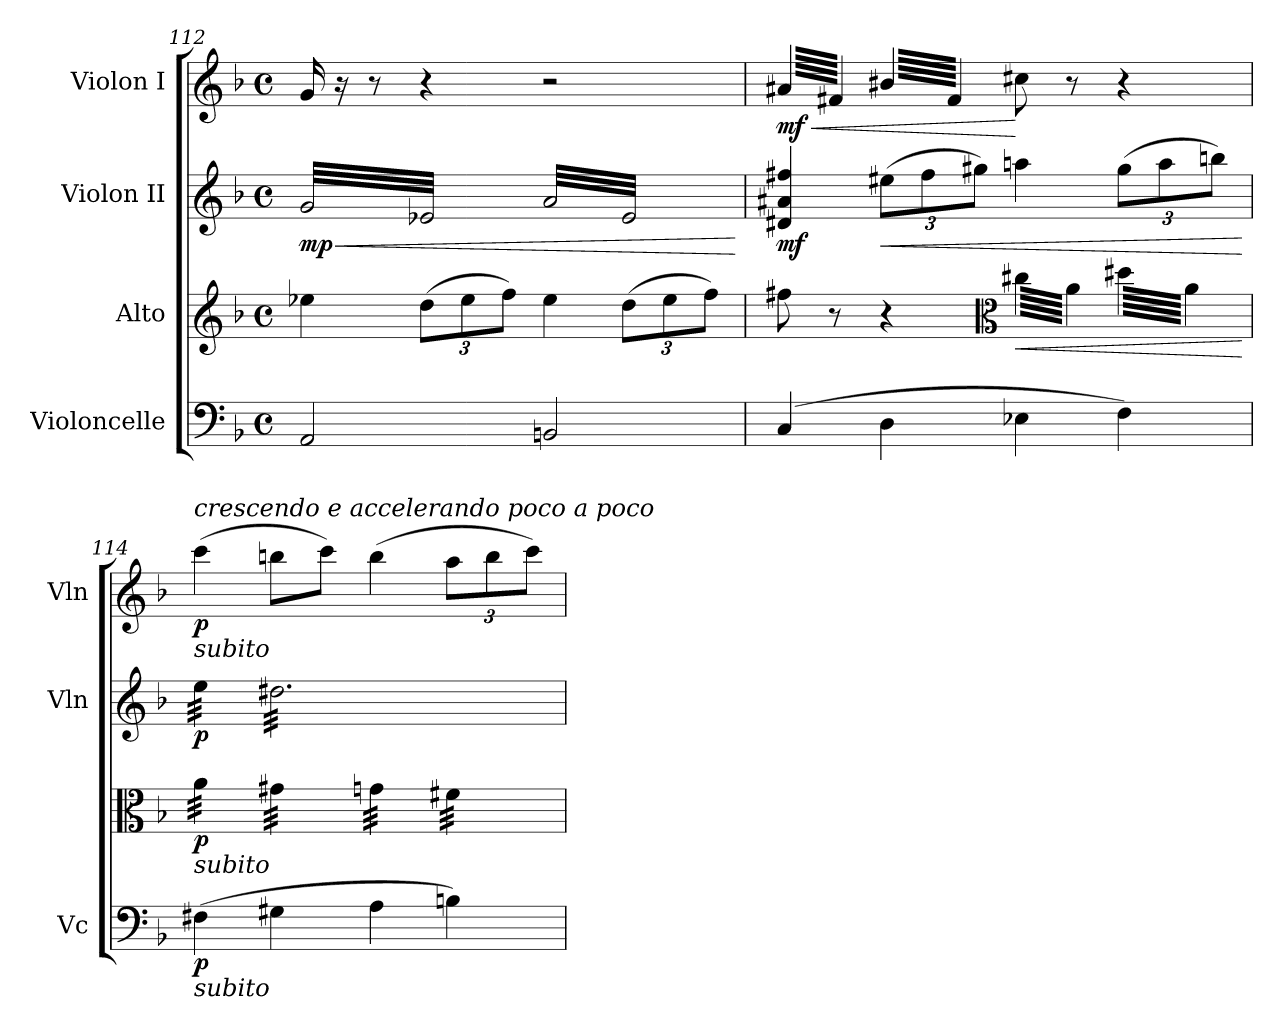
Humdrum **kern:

**kern	**dynam	**kern	**dynam	**kern	**dynam	**kern	**dynam
*part4	*part4	*part3	*part3	*part2	*part2	*part1	*part1
*staff4	*staff4	*staff3	*staff3	*staff2	*staff2	*staff1	*staff1
*I"Violoncelle	*	*I"Alto	*	*I"Violon II	*	*I"Violon I	*
*I'Vc	*	*	*	*I'Vln	*	*I'Vln	*
*clefF4	*	*clefG2	*	*clefG2	*	*clefG2	*
*k[b-]	*	*k[b-]	*	*k[b-]	*	*k[b-]	*
*M4/4	*	*M4/4	*	*M4/4	*	*M4/4	*
*met(c)	*	*met(c)	*	*met(c)	*	*met(c)	*
=112	=112	=112	=112	=112	=112	=112	=112
!	!	!	!	!	!LO:HP:b	!	!
!	!	!	!	!	!LO:DY:n=1:b	!	!
*	*	*	*	*tremolo	*	*	*
2AA/	.	4ee-X\	.	(<32g/LLL	< mp	16g/	.
.	.	.	.	32e-X/)	.	.	.
.	.	.	.	32g/	.	16r	.
.	.	.	.	32e-X/)	.	.	.
.	.	.	.	32g/	.	8r	.
.	.	.	.	32e-X/)	.	.	.
.	.	.	.	32g/	.	.	.
.	.	.	.	32e-X/)	.	.	.
*	*	*Xbrackettup	*	*	*	*	*
.	.	(>12dd\L	.	32g/	.	4r	.
.	.	.	.	32e-X/)	.	.	.
.	.	.	.	32g/	.	.	.
.	.	12ee-\	.	.	.	.	.
.	.	.	.	32e-X/)	.	.	.
.	.	.	.	32g/	.	.	.
.	.	.	.	32e-X/)	.	.	.
.	.	12ff\J)	.	.	.	.	.
.	.	.	.	32g/	.	.	.
.	.	.	.	32e-X/)JJJ	.	.	.
2BBn/	.	4ee-\	.	(<32a/LLL	.	2r	.
.	.	.	.	32e-/)	.	.	.
.	.	.	.	32a/	.	.	.
.	.	.	.	32e-/)	.	.	.
.	.	.	.	32a/	.	.	.
.	.	.	.	32e-/)	.	.	.
.	.	.	.	32a/	.	.	.
.	.	.	.	32e-/)	.	.	.
.	.	(>12dd\L	.	32a/	.	.	.
.	.	.	.	32e-/)	.	.	.
.	.	.	.	32a/	.	.	.
.	.	12ee-\	.	.	.	.	.
.	.	.	.	32e-/)	.	.	.
.	.	.	.	32a/	.	.	.
.	.	.	.	32e-/)	.	.	.
.	.	12ff\J)	.	.	.	.	.
.	.	.	.	32a/	.	.	.
.	.	.	.	32e-/)JJJ	.	.	.
*	*	*	*	*Xtremolo	*	*	*
.	.	.	.	.	[	.	.
!!LO:PB:g=z
=113	=113	=113	=113	=113	=113	=113	=113
!	!	!	!	!	!LO:DY:b	!	!LO:HP:b
!	!	!	!	!	!	!	!LO:DY:n=1:b
*	*	*	*	*	*	*tremolo	*
(>4C/	.	8ff#X\	.	4d#X/ 4a#X/ 4ff#X/	mf	(<64a#X/LLLL	< mf
.	.	.	.	.	.	64f#X/)	.
.	.	.	.	.	.	64a#X/	.
.	.	.	.	.	.	64f#X/)	.
.	.	.	.	.	.	64a#X/	.
.	.	.	.	.	.	64f#X/)	.
.	.	.	.	.	.	64a#X/	.
.	.	.	.	.	.	64f#X/)	.
.	.	8r	.	.	.	64a#X/	.
.	.	.	.	.	.	64f#X/)	.
.	.	.	.	.	.	64a#X/	.
.	.	.	.	.	.	64f#X/)	.
.	.	.	.	.	.	64a#X/	.
.	.	.	.	.	.	64f#X/)	.
.	.	.	.	.	.	64a#X/	.
.	.	.	.	.	.	64f#X/)JJJJ	.
*	*	*	*	*Xbrackettup	*	*	*
!	!	!	!	!	!LO:HP:b	!	!
4D\	.	4r	.	(>12ee#X\L	<	(<64b#X/LLLL	.
.	.	.	.	.	.	64f#/)	.
.	.	.	.	.	.	64b#X/	.
.	.	.	.	.	.	64f#/)	.
.	.	.	.	.	.	64b#X/	.
.	.	.	.	.	.	64f#/)	.
.	.	.	.	12ff#\	.	.	.
.	.	.	.	.	.	64b#X/	.
.	.	.	.	.	.	64f#/)	.
.	.	.	.	.	.	64b#X/	.
.	.	.	.	.	.	64f#/)	.
.	.	.	.	.	.	64b#X/	.
.	.	.	.	12gg#X\J)	.	.	.
.	.	.	.	.	.	64f#/)	.
.	.	.	.	.	.	64b#X/	.
.	.	.	.	.	.	64f#/)	.
.	.	.	.	.	.	64b#X/	.
.	.	.	.	.	.	64f#/)JJJJ	.
*	*	*	*	*	*	*Xtremolo	*
*	*	*clefC3	*	*	*	*	*
!	!	!	!LO:HP:b	!	!	!	!
*	*	*tremolo	*	*	*	*	*
4E-i\	.	(>64cc#X\LLLL	<	4aan\	.	8cc#X\	[
.	.	64a\)	.	.	.	.	.
.	.	64cc#X\	.	.	.	.	.
.	.	64a\)	.	.	.	.	.
.	.	64cc#X\	.	.	.	.	.
.	.	64a\)	.	.	.	.	.
.	.	64cc#X\	.	.	.	.	.
.	.	64a\)	.	.	.	.	.
.	.	64cc#X\	.	.	.	8r	.
.	.	64a\)	.	.	.	.	.
.	.	64cc#X\	.	.	.	.	.
.	.	64a\)	.	.	.	.	.
.	.	64cc#X\	.	.	.	.	.
.	.	64a\)	.	.	.	.	.
.	.	64cc#X\	.	.	.	.	.
.	.	64a\)JJJJ	.	.	.	.	.
4F\)	.	(>64dd#X\LLLL	.	(>12gg#\L	.	4r	.
.	.	64a\)	.	.	.	.	.
.	.	64dd#X\	.	.	.	.	.
.	.	64a\)	.	.	.	.	.
.	.	64dd#X\	.	.	.	.	.
.	.	64a\)	.	.	.	.	.
.	.	.	.	12aa\	.	.	.
.	.	64dd#X\	.	.	.	.	.
.	.	64a\)	.	.	.	.	.
.	.	64dd#X\	.	.	.	.	.
.	.	64a\)	.	.	.	.	.
.	.	64dd#X\	.	.	.	.	.
.	.	.	.	12bbn\J)	.	.	.
.	.	64a\)	.	.	.	.	.
.	.	64dd#X\	.	.	.	.	.
.	.	64a\)	.	.	.	.	.
.	.	64dd#X\	.	.	.	.	.
.	.	64a\)JJJJ	.	.	.	.	.
.	.	.	[	.	[	.	.
=114	=114	=114	=114	=114	=114	=114	=114
!	!	!	!	!	!	!LO:TX:b:i:t=subito	!
!	!	!	!	!	!	!LO:TX:i:t=crescendo e accelerando poco a poco	!
!	!	!	!	!LO:TX:b:i:t=subito	!	!	!
!	!	!LO:TX:b:i:t=subito	!	!	!	!	!
!LO:TX:b:i:t=subito	!	!	!	!	!	!	!
!	!LO:DY:b	!	!LO:DY:b	!	!LO:DY:b	!	!LO:DY:b
*	*	*	*	*tremolo	*	*	*
(>4F#X\	p	32a\LLL	p	32ee\LLL	p	(>4ccc\	p
.	.	.	.	.	.	.	.
.	.	32a\	.	32ee\	.	.	.
.	.	.	.	.	.	.	.
.	.	32a\	.	32ee\	.	.	.
.	.	.	.	.	.	.	.
.	.	32a\	.	32ee\	.	.	.
.	.	.	.	.	.	.	.
.	.	32a\	.	32ee\	.	.	.
.	.	32a\	.	32ee\	.	.	.
.	.	32a\	.	32ee\	.	.	.
.	.	32a\JJJ	.	32ee\JJJ	.	.	.
4G#X\	.	32g#X\LLL	.	32dd#X\LLL	.	8bbn\L	.
.	.	32g#X\	.	32dd#X\	.	.	.
.	.	32g#X\	.	32dd#X\	.	.	.
.	.	32g#X\	.	32dd#X\	.	.	.
.	.	32g#X\	.	32dd#X\	.	8ccc\J)	.
.	.	32g#X\	.	32dd#X\	.	.	.
.	.	32g#X\	.	32dd#X\	.	.	.
.	.	32g#X\JJJ	.	32dd#X\	.	.	.
4A\	.	32gn\LLL	.	32dd#X\	.	(>4bb\	.
.	.	32gn\	.	32dd#X\	.	.	.
.	.	32gn\	.	32dd#X\	.	.	.
.	.	32gn\	.	32dd#X\	.	.	.
.	.	32gn\	.	32dd#X\	.	.	.
.	.	32gn\	.	32dd#X\	.	.	.
.	.	32gn\	.	32dd#X\	.	.	.
.	.	32gn\JJJ	.	32dd#X\	.	.	.
*	*	*	*	*	*	*Xbrackettup	*
4Bn\)	.	32f#X\LLL	.	32dd#X\	.	12aa\L	.
.	.	32f#X\	.	32dd#X\	.	.	.
.	.	32f#X\	.	32dd#X\	.	.	.
.	.	.	.	.	.	12bb\	.
.	.	32f#X\	.	32dd#X\	.	.	.
.	.	32f#X\	.	32dd#X\	.	.	.
.	.	32f#X\	.	32dd#X\	.	.	.
.	.	.	.	.	.	12ccc\J)	.
.	.	32f#X\	.	32dd#X\	.	.	.
.	.	32f#X\JJJ	.	32dd#X\JJJ	.	.	.
*	*	*	*	*Xtremolo	*	*	*
*	*	*Xtremolo	*	*	*	*	*
=	=	=	=	=	=	=	=
*-	*-	*-	*-	*-	*-	*-	*-
